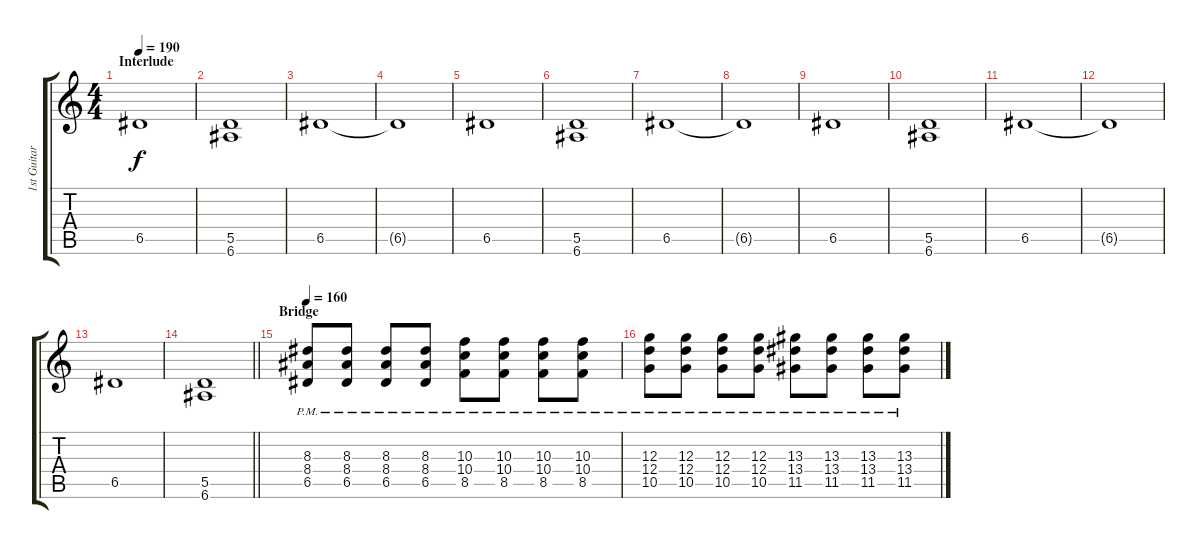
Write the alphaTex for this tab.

\track ("1st Guitar" "1st Guitar") {instrument distortionguitar}
\staff {score tabs}
\tuning (E4 B3 G3 D3 A2 E2) {hide}
\ts (4 4)
\section ("" "Interlude")
\tempo 190
\clef g2
\ks c
6.5.1{dy f} |
(5.5 6.6).1 |
6.5.1 |
6.5{t}.1 |
6.5.1 |
(5.5 6.6).1 |
6.5.1 |
6.5{t}.1 |
6.5.1 |
(5.5 6.6).1 |
6.5.1 |
6.5{t}.1 |
6.5.1 |
\barLineRight lightlight
(5.5 6.6).1 |
\section ("" "Bridge")
\tempo 160
(8.3{pm} 8.4{pm} 6.5{pm}).8 (8.3{pm} 8.4{pm} 6.5{pm}).8 (8.3{pm} 8.4{pm} 6.5{pm}).8 (8.3{pm} 8.4{pm} 6.5{pm}).8 (10.3{pm} 10.4{pm} 8.5{pm}).8 (10.3{pm} 10.4{pm} 8.5{pm}).8 (10.3{pm} 10.4{pm} 8.5{pm}).8 (10.3{pm} 10.4{pm} 8.5{pm}).8 |
(12.3{pm} 12.4{pm} 10.5{pm}).8 (12.3{pm} 12.4{pm} 10.5{pm}).8 (12.3{pm} 12.4{pm} 10.5{pm}).8 (12.3{pm} 12.4{pm} 10.5{pm}).8 (13.3{pm} 13.4{pm} 11.5{pm}).8 (13.3{pm} 13.4{pm} 11.5{pm}).8 (13.3{pm} 13.4{pm} 11.5{pm}).8 (13.3{pm} 13.4{pm} 11.5{pm}).8
